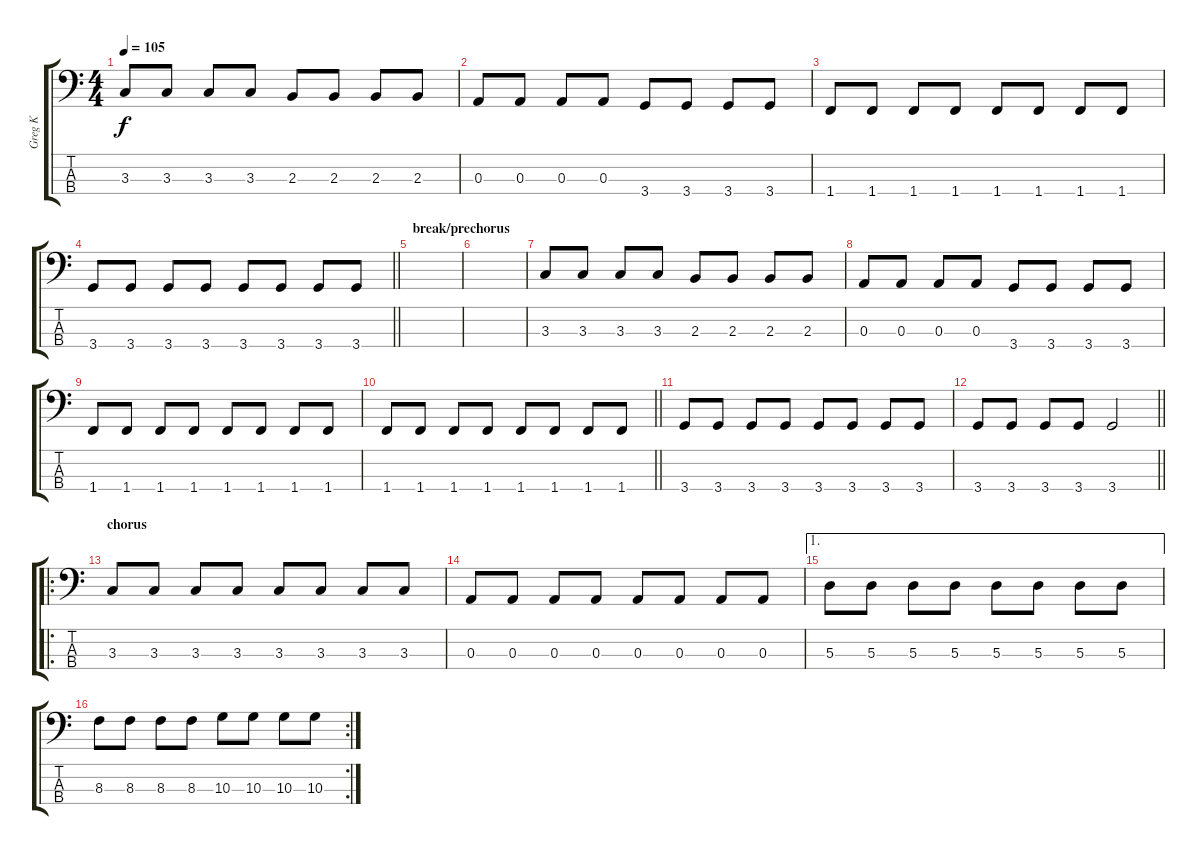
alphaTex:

\track ("Greg K" "Greg K") {instrument electricbasspick}
\staff {score tabs}
\tuning (G2 D2 A1 E1) {hide}
\ts (4 4)
\tempo 105
\clef f4
\ks c
3.3.8{dy f} 3.3.8 3.3.8 3.3.8 2.3.8 2.3.8 2.3.8 2.3.8 |
0.3.8 0.3.8 0.3.8 0.3.8 3.4.8 3.4.8 3.4.8 3.4.8 |
1.4.8 1.4.8 1.4.8 1.4.8 1.4.8 1.4.8 1.4.8 1.4.8 |
\barLineRight lightlight
3.4.8 3.4.8 3.4.8 3.4.8 3.4.8 3.4.8 3.4.8 3.4.8 |
\section ("" "break/prechorus")
|
|
3.3.8 3.3.8 3.3.8 3.3.8 2.3.8 2.3.8 2.3.8 2.3.8 |
0.3.8 0.3.8 0.3.8 0.3.8 3.4.8 3.4.8 3.4.8 3.4.8 |
1.4.8 1.4.8 1.4.8 1.4.8 1.4.8 1.4.8 1.4.8 1.4.8 |
\barLineRight lightlight
1.4.8 1.4.8 1.4.8 1.4.8 1.4.8 1.4.8 1.4.8 1.4.8 |
3.4.8 3.4.8 3.4.8 3.4.8 3.4.8 3.4.8 3.4.8 3.4.8 |
\barLineRight lightlight
3.4.8 3.4.8 3.4.8 3.4.8 3.4.2 |
\ro
\section ("" "chorus")
3.3.8 3.3.8 3.3.8 3.3.8 3.3.8 3.3.8 3.3.8 3.3.8 |
0.3.8 0.3.8 0.3.8 0.3.8 0.3.8 0.3.8 0.3.8 0.3.8 |
\ae 1
5.3.8 5.3.8 5.3.8 5.3.8 5.3.8 5.3.8 5.3.8 5.3.8 |
\rc 2
8.3.8 8.3.8 8.3.8 8.3.8 10.3.8 10.3.8 10.3.8 10.3.8
